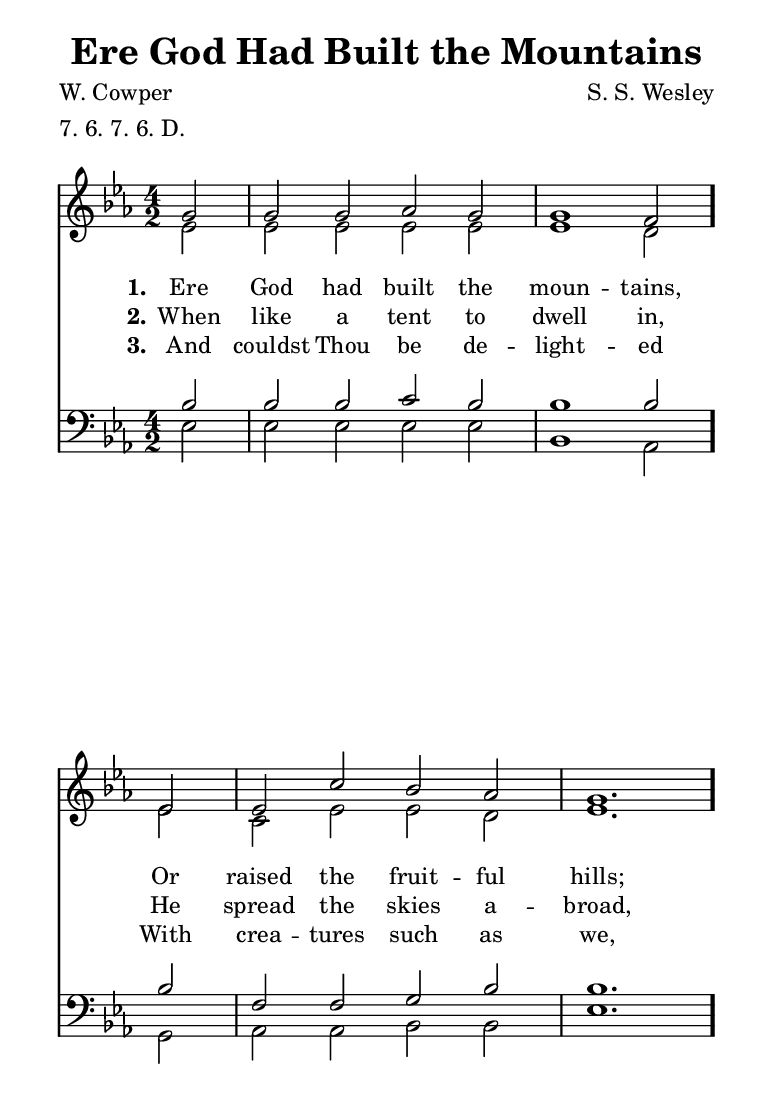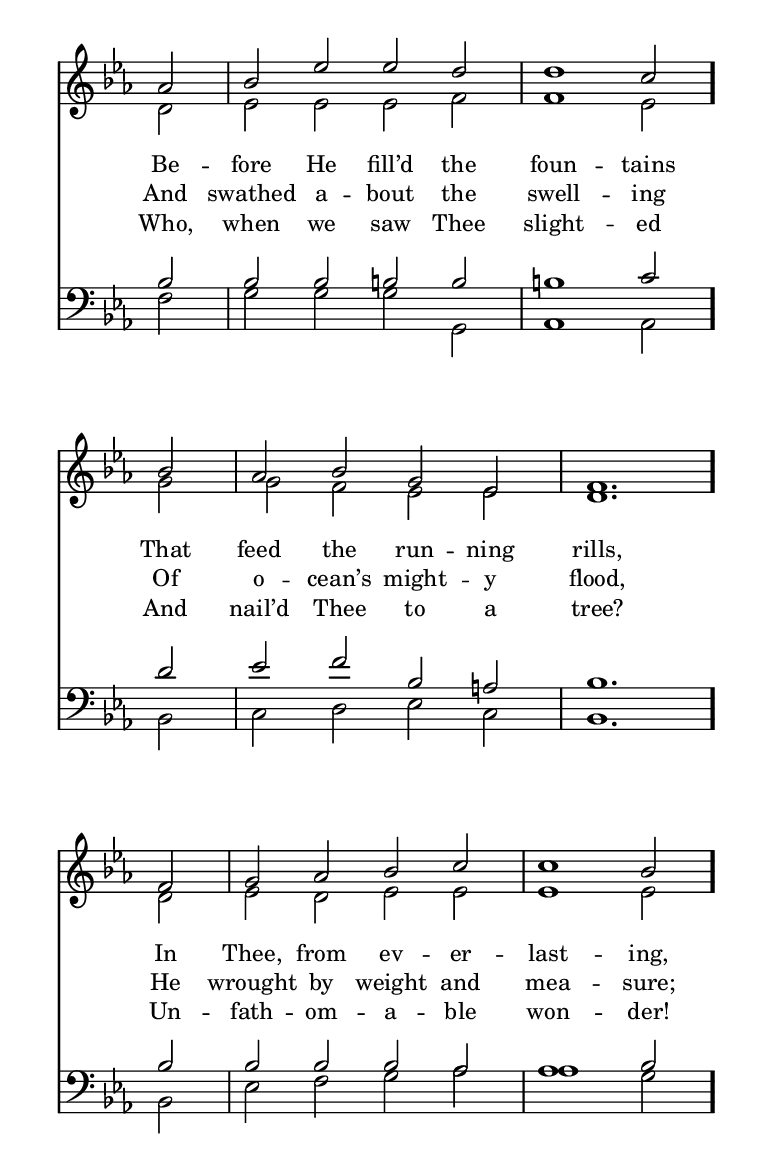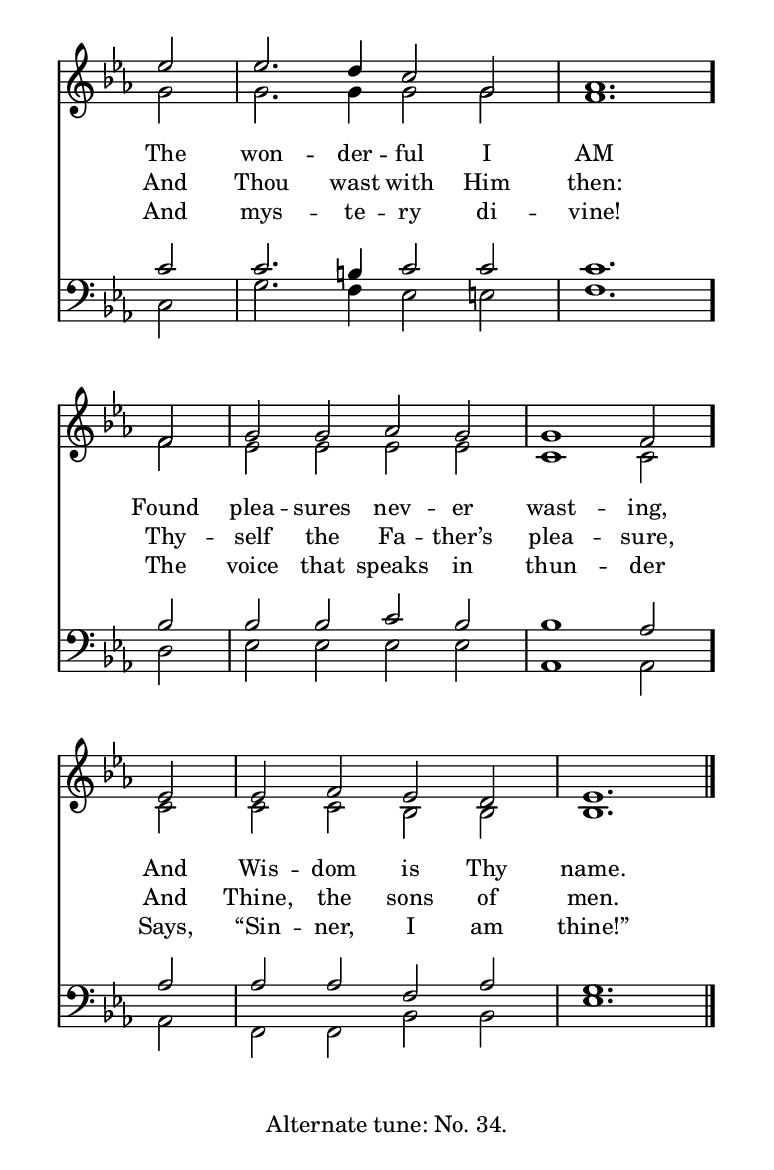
\include "common/global.ily"
\paper {
  \include "common/paper.ily"
  %ragged-bottom = ##t
  %ragged-last-bottom = ##t
  %systems-per-page = ##f
  %page-count = ##f
}

\header{
  hymnnumber = "82"
  title = "Ere God Had Built the Mountains"
  tunename = "Aurelia"
  meter = "7. 6. 7. 6. D."
  poet = "W. Cowper"
  composer = "S. S. Wesley"
  %copyright = ""
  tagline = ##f
}

% for fermata in MIDI
ta = { \tempo 2=80 }
tb = { \tempo 2=40 }

patternAA = { c2 | c2 c2 c2 c2 | c1 c2 }

patternBA = { c2 | c2 c2 c2 c2 | c1. }
patternBB = { c2 | c2. c4 c2 c2 | c1. }

global = {
  \include "common/overrides.ily"
  \override Staff.TimeSignature.style = #'numbered
  \time 4/2
  \override Score.MetronomeMark.transparent = ##t % hide all fermata changes too
  \ta
  \key ees \major
  \partial 2
  \autoBeamOff
}

notesSoprano = {
\global
\relative c'' {

  \changePitch \patternAA { g | g g aes g | g f }
  \changePitch \patternBA { ees | ees c' bes aes | g }
  \changePitch \patternAA { aes | bes ees ees d | d c }
  \changePitch \patternBA { bes | aes bes g ees | f }

  \changePitch \patternAA { f | g aes bes c | c bes }
  \changePitch \patternBB { ees | ees d c g | aes }
  \changePitch \patternAA { f | g g aes g | g f }
  \changePitch \patternBA { ees | ees f ees d | ees }

  \bar "|."

}
}

notesAlto = {
\global
\relative e' {

  \changePitch \patternAA { ees | ees ees ees ees | ees d }
  \changePitch \patternBA { ees | c ees ees d | ees }
  \changePitch \patternAA { d | ees ees ees f | f ees }
  \changePitch \patternBA { g | g f ees ees | d }

  \changePitch \patternAA { d | ees d ees ees | ees ees }
  \changePitch \patternBB { g | g g g g | f }
  \changePitch \patternAA { f | ees ees ees ees | c c }
  \changePitch \patternBA { c | c c bes bes | bes }

}
}

notesTenor = {
\global
\relative a {

  \changePitch \patternAA { bes | bes bes c bes | bes bes }
  \changePitch \patternBA { bes | f f g bes | bes }
  \changePitch \patternAA { bes | bes bes b b | b c }
  \changePitch \patternBA { d | ees f bes, a | bes }

  \changePitch \patternAA { bes | bes bes bes aes | aes bes }
  \changePitch \patternBB { c | c b c c | c }
  \changePitch \patternAA { bes | bes bes c bes | bes aes }
  \changePitch \patternBA { aes | aes aes f aes | g }

}
}

notesBass = {
\global
\relative f {

  \changePitch \patternAA { ees | ees ees ees ees | bes aes }
  \changePitch \patternBA { g | aes aes bes bes | ees }
  \changePitch \patternAA { f | g g g g, | aes aes }
  \changePitch \patternBA { bes | c d ees c | bes }

  \changePitch \patternAA { bes | ees f g aes | aes g }
  \changePitch \patternBB { c, | g' f ees e | f }
  \changePitch \patternAA { d | ees ees ees ees | aes, aes }
  \changePitch \patternBA { aes | f f bes bes | ees }

}
}

wordsA = \lyricmode {
\set stanza = "1."

Ere God had built the moun -- tains, \bar "."
Or raised the fruit -- ful hills; \bar "." \break
Be -- fore He fill’d the foun -- tains \bar "."
That feed the run -- ning rills, \bar "." \break
In Thee, from ev -- er -- last -- ing, \bar "."
The won -- der -- ful I AM \bar "." \break
Found plea -- sures nev -- er wast -- ing, \bar "."
And Wis -- dom is Thy name. \bar "." \break

}

wordsB = \lyricmode {
\set stanza = "2."

When like a tent to dwell in,
He spread the skies a -- broad,
And swathed a -- bout the swell -- ing
Of o -- cean’s might -- y flood,
He wrought by weight and mea -- sure;
And Thou wast with Him then:
Thy -- self the Fa -- ther’s plea -- sure,
And Thine, the sons of men.

}

wordsC = \lyricmode {
\set stanza = "3."

And couldst Thou be de -- light -- ed
With crea -- tures such as we,
Who, when we saw Thee slight -- ed
And nail’d Thee to a tree?
Un -- fath -- om -- a -- ble won -- der!
And mys -- te -- ry di -- vine!
The voice that speaks in thun -- der
Says, “Sin -- ner, I am thine!”

}

\score {
  \context ChoirStaff <<
    \context Staff = upper <<
      \set ChoirStaff.systemStartDelimiter = #'SystemStartBar
      \context Voice  = sopranos { \voiceOne << \notesSoprano >> }
      \context Voice  = altos { \voiceTwo << \notesAlto >> }
      \context Lyrics = one   \lyricsto sopranos \wordsA
      \context Lyrics = two   \lyricsto sopranos \wordsB
      \context Lyrics = three \lyricsto sopranos \wordsC
    >>
    \context Staff = men <<
      \clef bass
      \context Voice  = tenors { \voiceOne << \notesTenor >> }
      \context Voice  = basses { \voiceTwo << \notesBass >> }
    >>
  >>
  \layout {
    \include "common/layout.ily"
  }
  \midi{
    \include "common/midi.ily"
  }
}

\noPageBreak

\markup { \fill-line { \line { Alternate tune: No. 34. } } }
\version "2.19.49"  % necessary for upgrading to future LilyPond versions.

% vi:set et ts=2 sw=2 ai nocindent syntax=lilypond:
